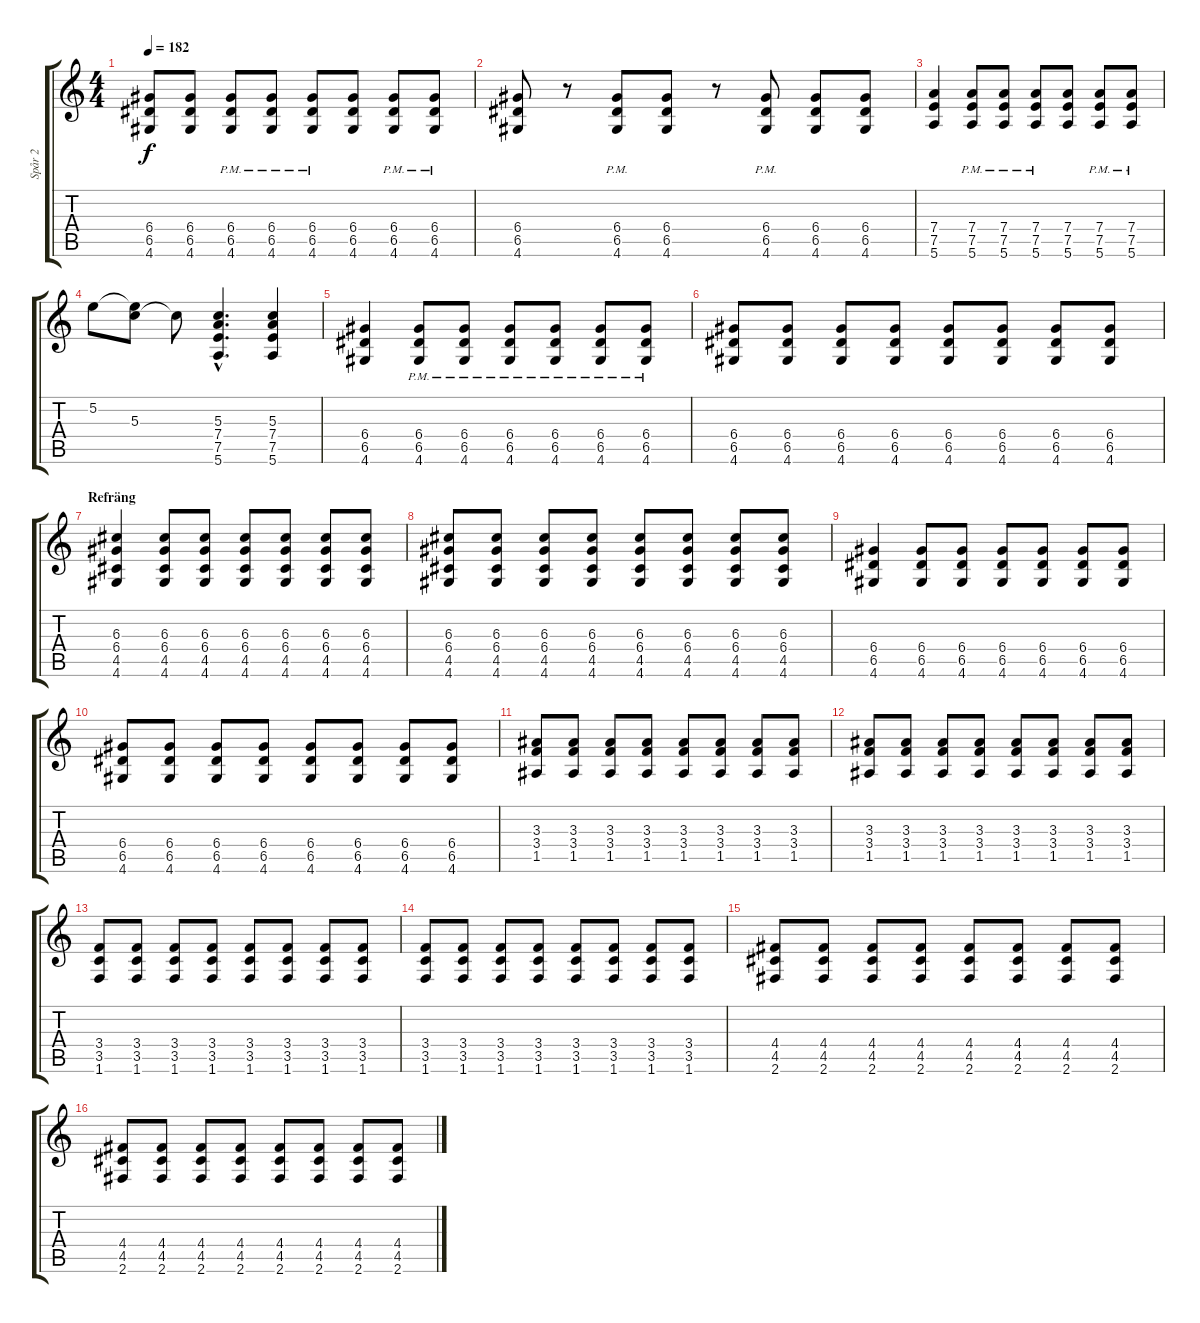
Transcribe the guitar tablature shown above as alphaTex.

\track ("Spår 2" "Spår 2") {instrument distortionguitar}
\staff {score tabs}
\tuning (E4 B3 G3 D3 A2 E2) {hide}
\ts (4 4)
\tempo 182
\clef g2
\ks c
(6.4 6.5 4.6).8{dy f} (6.4 6.5 4.6).8 (6.4{pm} 6.5{pm} 4.6{pm}).8 (6.4{pm} 6.5{pm} 4.6{pm}).8 (6.4{pm} 6.5{pm} 4.6{pm}).8 (6.4 6.5 4.6).8 (6.4{pm} 6.5{pm} 4.6{pm}).8 (6.4{pm} 6.5{pm} 4.6{pm}).8 |
(6.4 6.5 4.6).8 r.8 (6.4{pm} 6.5{pm} 4.6).8 (6.4 6.5 4.6).8 r.8 (6.4 6.5 4.6{pm}).8 (6.4 6.5 4.6).8 (6.4 6.5 4.6).8 |
(7.4 7.5 5.6).4 (7.4{pm} 7.5{pm} 5.6{pm}).8 (7.4{pm} 7.5{pm} 5.6{pm}).8 (7.4{pm} 7.5{pm} 5.6{pm}).8 (7.4 7.5 5.6).8 (7.4{pm} 7.5{pm} 5.6{pm}).8 (7.4{pm} 7.5{pm} 5.6{pm}).8 |
5.2.8 (5.2{t} 5.3).8 5.3{t}.8 (5.3{hac} 7.4{hac} 7.5{hac} 5.6{hac}).4{d} (5.3 7.4 7.5 5.6).4 |
(6.4 6.5 4.6).4 (6.4{pm} 6.5{pm} 4.6{pm}).8 (6.4{pm} 6.5{pm} 4.6{pm}).8 (6.4{pm} 6.5{pm} 4.6{pm}).8 (6.4{pm} 6.5{pm} 4.6{pm}).8 (6.4{pm} 6.5{pm} 4.6{pm}).8 (6.4{pm} 6.5{pm} 4.6{pm}).8 |
(6.4 6.5 4.6).8 (6.4 6.5 4.6).8 (6.4 6.5 4.6).8 (6.4 6.5 4.6).8 (6.4 6.5 4.6).8 (6.4 6.5 4.6).8 (6.4 6.5 4.6).8 (6.4 6.5 4.6).8 |
\section ("" "Refräng")
(6.3 6.4 4.5 4.6).4 (6.3 6.4 4.5 4.6).8 (6.3 6.4 4.5 4.6).8 (6.3 6.4 4.5 4.6).8 (6.3 6.4 4.5 4.6).8 (6.3 6.4 4.5 4.6).8 (6.3 6.4 4.5 4.6).8 |
(6.3 6.4 4.5 4.6).8 (6.3 6.4 4.5 4.6).8 (6.3 6.4 4.5 4.6).8 (6.3 6.4 4.5 4.6).8 (6.3 6.4 4.5 4.6).8 (6.3 6.4 4.5 4.6).8 (6.3 6.4 4.5 4.6).8 (6.3 6.4 4.5 4.6).8 |
(6.4 6.5 4.6).4 (6.4 6.5 4.6).8 (6.4 6.5 4.6).8 (6.4 6.5 4.6).8 (6.4 6.5 4.6).8 (6.4 6.5 4.6).8 (6.4 6.5 4.6).8 |
(6.4 6.5 4.6).8 (6.4 6.5 4.6).8 (6.4 6.5 4.6).8 (6.4 6.5 4.6).8 (6.4 6.5 4.6).8 (6.4 6.5 4.6).8 (6.4 6.5 4.6).8 (6.4 6.5 4.6).8 |
(3.3 3.4 1.5).8 (3.3 3.4 1.5).8 (3.3 3.4 1.5).8 (3.3 3.4 1.5).8 (3.3 3.4 1.5).8 (3.3 3.4 1.5).8 (3.3 3.4 1.5).8 (3.3 3.4 1.5).8 |
(3.3 3.4 1.5).8 (3.3 3.4 1.5).8 (3.3 3.4 1.5).8 (3.3 3.4 1.5).8 (3.3 3.4 1.5).8 (3.3 3.4 1.5).8 (3.3 3.4 1.5).8 (3.3 3.4 1.5).8 |
(3.4 3.5 1.6).8 (3.4 3.5 1.6).8 (3.4 3.5 1.6).8 (3.4 3.5 1.6).8 (3.4 3.5 1.6).8 (3.4 3.5 1.6).8 (3.4 3.5 1.6).8 (3.4 3.5 1.6).8 |
(3.4 3.5 1.6).8 (3.4 3.5 1.6).8 (3.4 3.5 1.6).8 (3.4 3.5 1.6).8 (3.4 3.5 1.6).8 (3.4 3.5 1.6).8 (3.4 3.5 1.6).8 (3.4 3.5 1.6).8 |
(4.4 4.5 2.6).8 (4.4 4.5 2.6).8 (4.4 4.5 2.6).8 (4.4 4.5 2.6).8 (4.4 4.5 2.6).8 (4.4 4.5 2.6).8 (4.4 4.5 2.6).8 (4.4 4.5 2.6).8 |
(4.4 4.5 2.6).8 (4.4 4.5 2.6).8 (4.4 4.5 2.6).8 (4.4 4.5 2.6).8 (4.4 4.5 2.6).8 (4.4 4.5 2.6).8 (4.4 4.5 2.6).8 (4.4 4.5 2.6).8
